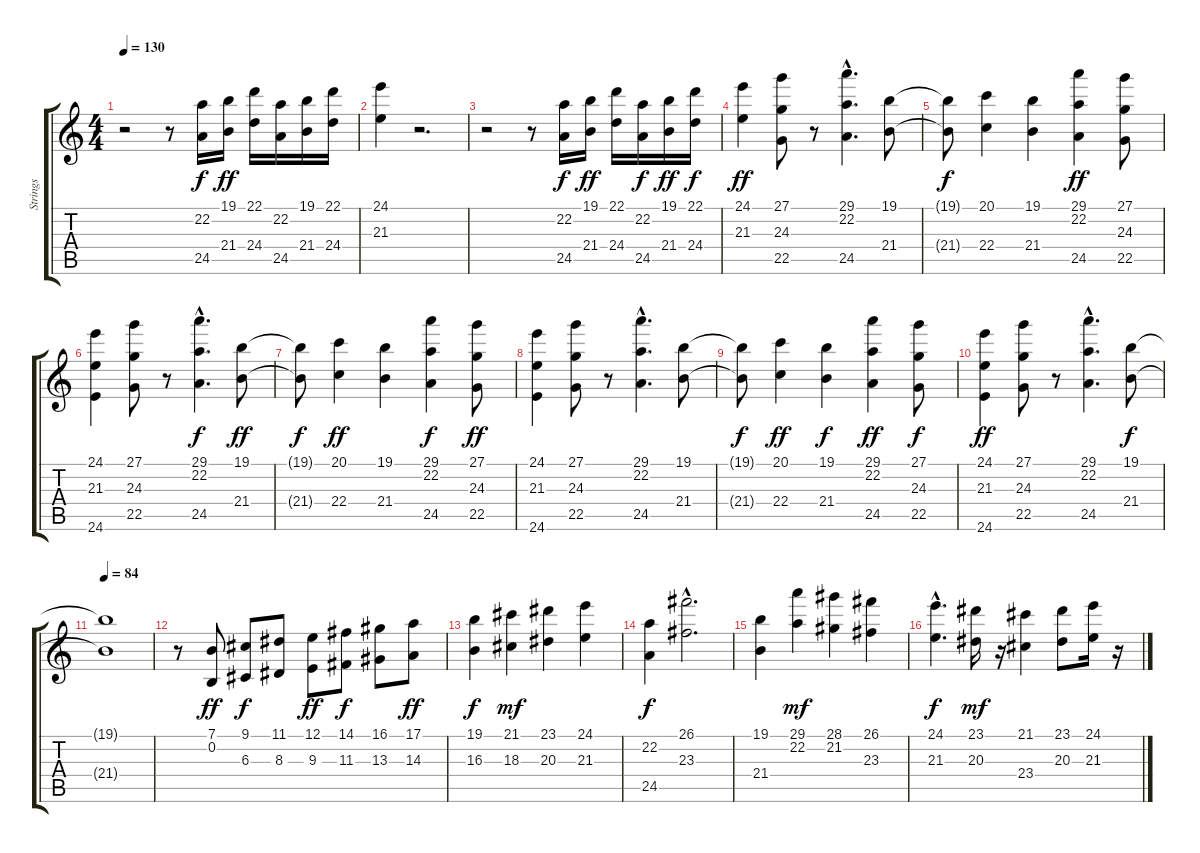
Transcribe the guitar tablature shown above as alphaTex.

\track ("Strings" "Strings") {instrument stringensemble1}
\staff {score tabs}
\tuning (E4 B3 G3 D3 A2 E2) {hide}
\ts (4 4)
\tempo 130
\clef g2
\ks c
r.2{dy ff} r.8 (22.2 24.5).16{dy f} (19.1 21.4).16{dy ff} (22.1 24.4).16 (22.2 24.5).16 (19.1 21.4).16 (22.1 24.4).16 |
(24.1 21.3).4 r.2{d} |
r.2 r.8 (22.2 24.5).16{dy f} (19.1 21.4).16{dy ff} (22.1 24.4).16 (22.2 24.5).16{dy f} (19.1 21.4).16{dy ff} (22.1 24.4).16{dy f} |
(24.1 21.3).4{dy ff balance 8 instrument stringensemble1} (27.1 24.3 22.5).8 r.8 (29.1{hac} 22.2{hac} 24.5{hac}).4{d} (19.1 21.4).8 |
(19.1{t} 21.4{t}).8{dy f} (20.1 22.4).4 (19.1 21.4).4 (29.1 22.2 24.5).4{dy ff} (27.1 24.3 22.5).8 |
(24.1 21.3 24.6).4 (27.1 24.3 22.5).8 r.8 (29.1{hac} 22.2{hac} 24.5{hac}).4{d dy f} (19.1 21.4).8{dy ff} |
(19.1{t} 21.4{t}).8{dy f} (20.1 22.4).4{dy ff} (19.1 21.4).4 (29.1 22.2 24.5).4{dy f} (27.1 24.3 22.5).8{dy ff} |
(24.1 21.3 24.6).4 (27.1 24.3 22.5).8 r.8 (29.1{hac} 22.2{hac} 24.5{hac}).4{d} (19.1 21.4).8 |
(19.1{t} 21.4{t}).8{dy f} (20.1 22.4).4{dy ff} (19.1 21.4).4{dy f} (29.1 22.2 24.5).4{dy ff} (27.1 24.3 22.5).8{dy f} |
(24.1 21.3 24.6).4{dy ff} (27.1 24.3 22.5).8 r.8 (29.1{hac} 22.2{hac} 24.5{hac}).4{d} (19.1 21.4).8{dy f} |
\tempo 84
(19.1{t} 21.4{t}).1 |
r.8 (7.1 0.2).8{dy ff} (9.1 6.3).8{dy f} (11.1 8.3).8 (12.1 9.3).8{dy ff} (14.1 11.3).8{dy f} (16.1 13.3).8 (17.1 14.3).8{dy ff} |
(19.1 16.3).4{dy f} (21.1 18.3).4{dy mf} (23.1 20.3).4 (24.1 21.3).4 |
(22.2 24.5).4{dy f} (26.1{hac} 23.3{hac}).2{d} |
(19.1 21.4).4 (29.1 22.2).4{dy mf} (28.1 21.2).4 (26.1 23.3).4 |
(24.1{hac} 21.3{hac}).4{d dy f} (23.1 20.3).16{dy mf} r.16 (21.1 23.4).4 (23.1 20.3).8 (24.1 21.3).16 r.16
